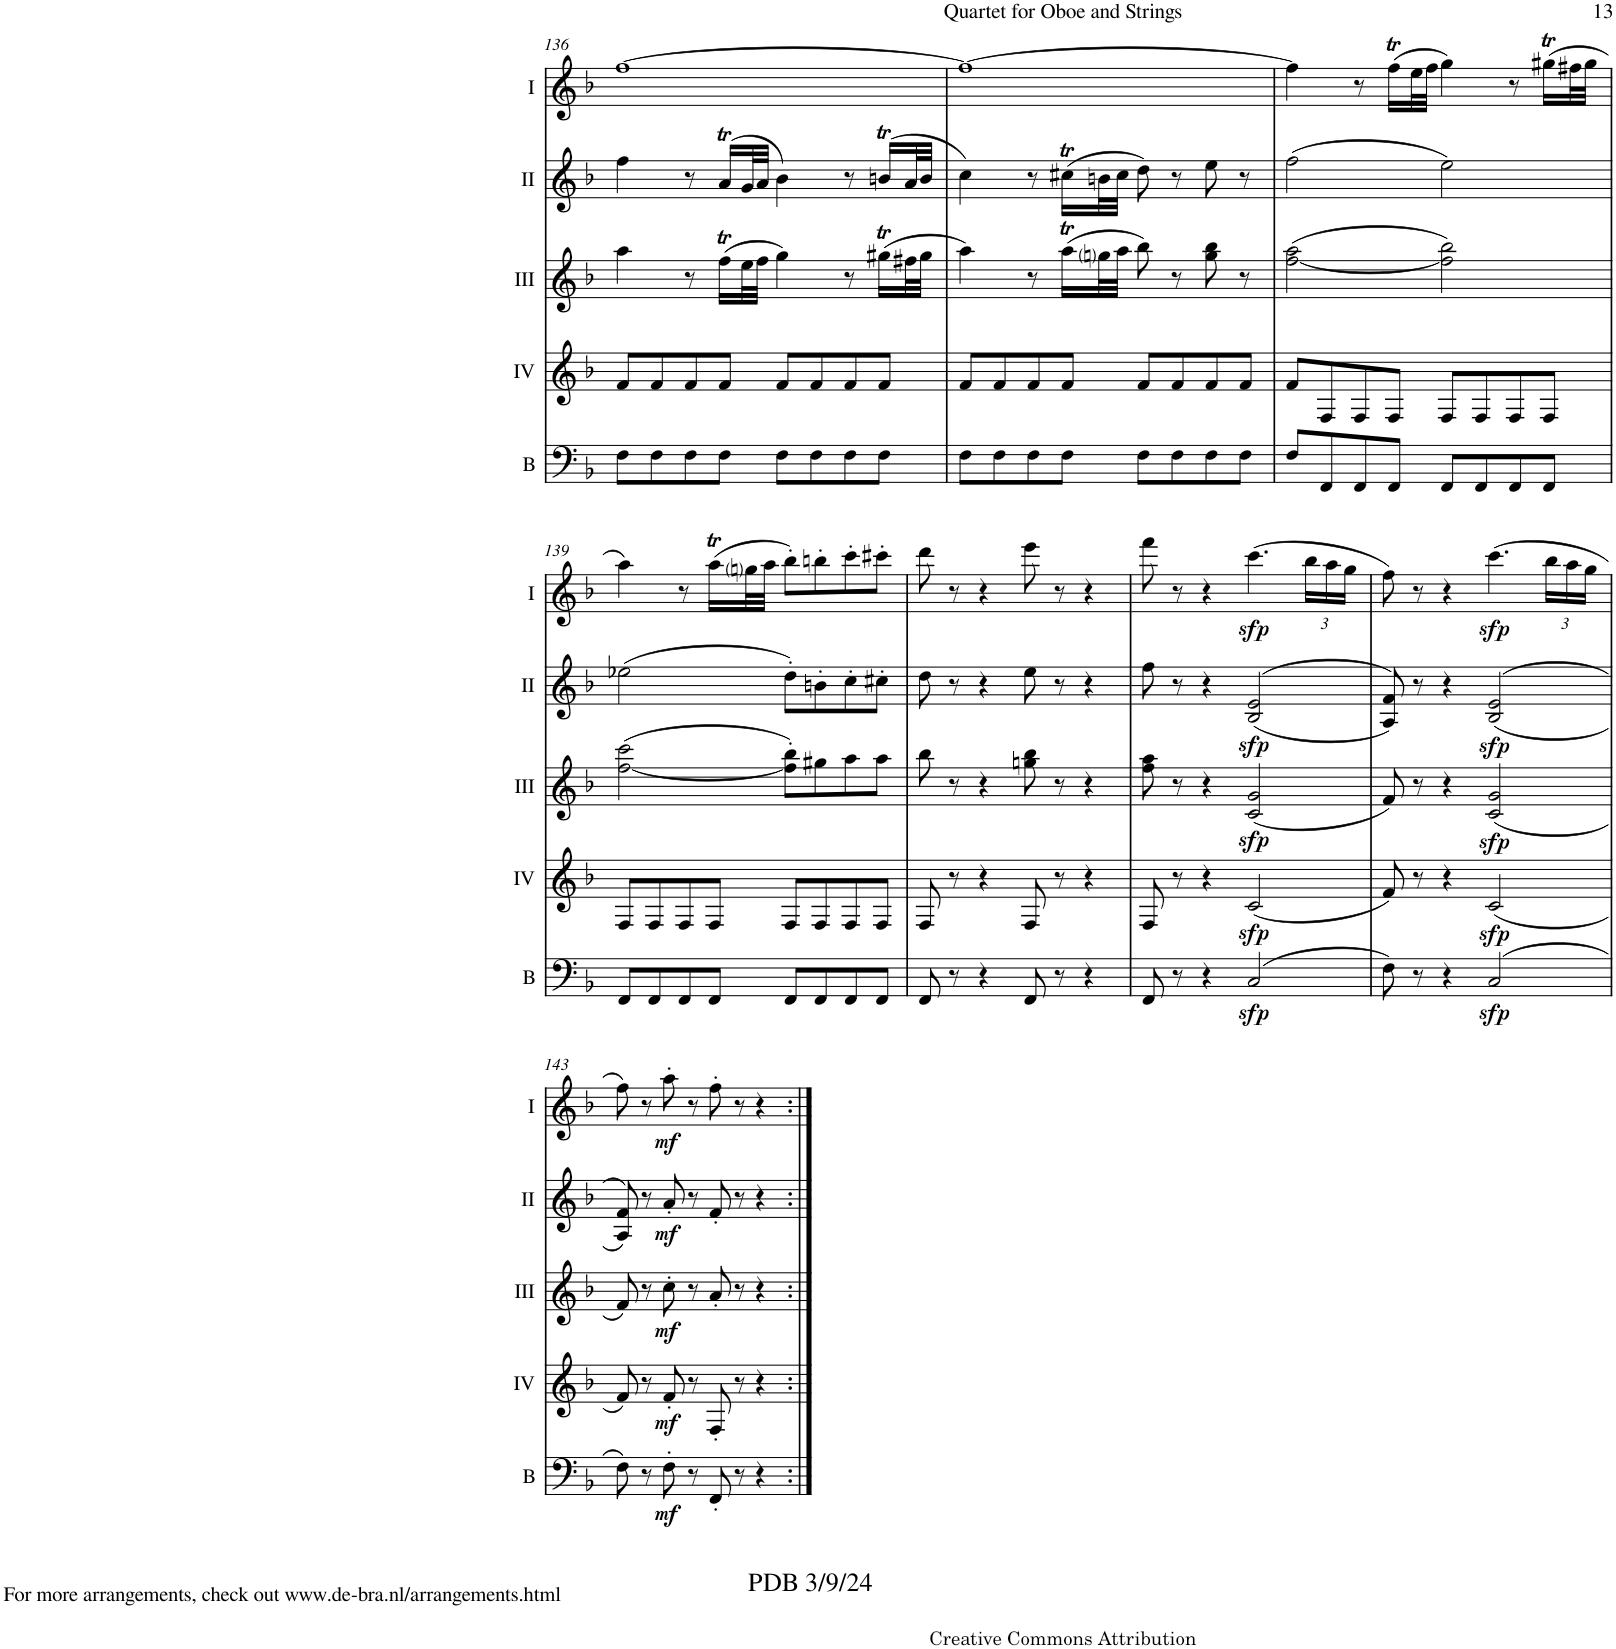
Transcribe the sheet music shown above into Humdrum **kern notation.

**kern	**dynam	**kern	**dynam	**kern	**dynam	**kern	**dynam	**kern	**dynam
*part5	*part5	*part4	*part4	*part3	*part3	*part2	*part2	*part1	*part1
*staff5	*staff5	*staff4	*staff4	*staff3	*staff3	*staff2	*staff2	*staff1	*staff1
*I"Bass	*	*I"Acc. 4	*	*I"Acc. 3	*	*I"Acc. 2	*	*I"Acc. 1	*
*I'B	*	*	*	*	*	*	*	*	*
!!LO:PB:g=z
*clefF4	*	*clefG2	*	*clefG2	*	*clefG2	*	*clefG2	*
*Trd7c12	*	*Trd7c12	*	*Trd7c12	*	*	*	*	*
*k[b-]	*	*k[b-]	*	*k[b-]	*	*k[b-]	*	*k[b-]	*
*M4/4	*	*M4/4	*	*M4/4	*	*M4/4	*	*M4/4	*
*met(c)	*	*met(c)	*	*met(c)	*	*met(c)	*	*met(c)	*
=136	=136	=136	=136	=136	=136	=136	=136	=136	=136
8F\L	.	8f/L	.	4aa\	.	4ff\	.	[1ff	.
8F\	.	8f/	.	.	.	.	.	.	.
8F\	.	8f/	.	8r	.	8r	.	.	.
8F\J	.	8f/J	.	(16ffT\LL	.	(16at/LL	.	.	.
.	.	.	.	32ee\L	.	32g/L	.	.	.
.	.	.	.	32ff\JJJ	.	32a/JJJ	.	.	.
8F\L	.	8f/L	.	4gg\)	.	4b-\)	.	.	.
8F\	.	8f/	.	.	.	.	.	.	.
8F\	.	8f/	.	8r	.	8r	.	.	.
8F\J	.	8f/J	.	(16gg#Xt\LL	.	(16bnt/LL	.	.	.
.	.	.	.	32ff#X\L	.	32a/L	.	.	.
.	.	.	.	32gg#\JJJ	.	32b/JJJ	.	.	.
=137	=137	=137	=137	=137	=137	=137	=137	=137	=137
8F\L	.	8f/L	.	4aa\)	.	4cc\)	.	1ff_	.
8F\	.	8f/	.	.	.	.	.	.	.
8F\	.	8f/	.	8r	.	8r	.	.	.
8F\J	.	8f/J	.	(16aat\LL	.	(16cc#Xt\LL	.	.	.
.	.	.	.	32ggni\L	.	32bn\L	.	.	.
.	.	.	.	32aa\JJJ	.	32cc#\JJJ	.	.	.
8F\L	.	8f/L	.	8bb-\)	.	8dd\)	.	.	.
8F\	.	8f/	.	8r	.	8r	.	.	.
8F\	.	8f/	.	8gg\ 8bb-\	.	8ee\	.	.	.
8F\J	.	8f/J	.	8r	.	8r	.	.	.
=138	=138	=138	=138	=138	=138	=138	=138	=138	=138
8F/L	.	8f/L	.	(>[2ff\ 2aa\	.	(2ff\	.	4ff\]	.
8FF/	.	8F/	.	.	.	.	.	.	.
8FF/	.	8F/	.	.	.	.	.	8r	.
8FF/J	.	8F/J	.	.	.	.	.	(16ffT\LL	.
.	.	.	.	.	.	.	.	32ee\L	.
.	.	.	.	.	.	.	.	32ff\JJJ	.
8FF/L	.	8F/L	.	2ff\] 2bb-\)	.	2ee\)	.	4gg\)	.
8FF/	.	8F/	.	.	.	.	.	.	.
8FF/	.	8F/	.	.	.	.	.	8r	.
8FF/J	.	8F/J	.	.	.	.	.	(16gg#Xt\LL	.
.	.	.	.	.	.	.	.	32ff#X\L	.
.	.	.	.	.	.	.	.	32gg#\JJJ	.
!!LO:LB:g=z
=139	=139	=139	=139	=139	=139	=139	=139	=139	=139
8FF/L	.	8F/L	.	(>[2ff\ 2ccc\	.	(2ee-X\	.	4aa\)	.
8FF/	.	8F/	.	.	.	.	.	.	.
8FF/	.	8F/	.	.	.	.	.	8r	.
8FF/J	.	8F/J	.	.	.	.	.	(16aat\LL	.
.	.	.	.	.	.	.	.	32ggni\L	.
.	.	.	.	.	.	.	.	32aa\JJJ	.
8FF/L	.	8F/L	.	8ff\]' 8bb-\'L)	.	8dd'\L)	.	8bb-'\L)	.
8FF/	.	8F/	.	8gg#X\	.	8bn'\	.	8bbn'\	.
8FF/	.	8F/	.	8aa\	.	8cc'\	.	8ccc'\	.
8FF/J	.	8F/J	.	8aa\J	.	8cc#X'\J	.	8ccc#X'\J	.
=140	=140	=140	=140	=140	=140	=140	=140	=140	=140
8FF/	.	8F/	.	8bb-\	.	8dd\	.	8ddd\	.
8r	.	8r	.	8r	.	8r	.	8r	.
4r	.	4r	.	4r	.	4r	.	4r	.
8FF/	.	8F/	.	8ggn\ 8bb-\	.	8ee\	.	8eee\	.
8r	.	8r	.	8r	.	8r	.	8r	.
4r	.	4r	.	4r	.	4r	.	4r	.
=141	=141	=141	=141	=141	=141	=141	=141	=141	=141
8FF/	.	8F/	.	8ff\ 8aa\	.	8ff\	.	8fff\	.
8r	.	8r	.	8r	.	8r	.	8r	.
4r	.	4r	.	4r	.	4r	.	4r	.
!	!LO:DY:b	!	!LO:DY:b	!	!LO:DY:b	!	!LO:DY:b	!	!LO:DY:b
(2C/	sfp	(2c/	sfp	(<2c/ 2g/	sfp	((>2B-/ 2e/	sfp	(4.ccc\	sfp
*	*	*	*	*	*	*	*	*Xbrackettup	*
.	.	.	.	.	.	.	.	24bb-\LL	.
.	.	.	.	.	.	.	.	24aa\	.
.	.	.	.	.	.	.	.	24gg\JJ	.
=142	=142	=142	=142	=142	=142	=142	=142	=142	=142
8F\)	.	8f/)	.	8f/)	.	8A/ 8f/))	.	8ff\)	.
8r	.	8r	.	8r	.	8r	.	8r	.
4r	.	4r	.	4r	.	4r	.	4r	.
!	!LO:DY:b	!	!LO:DY:b	!	!LO:DY:b	!	!LO:DY:b	!	!LO:DY:b
(2C/	sfp	(2c/	sfp	(<2c/ 2g/	sfp	(>(2B-/ 2e/	sfp	(4.ccc\	sfp
.	.	.	.	.	.	.	.	24bb-\LL	.
.	.	.	.	.	.	.	.	24aa\	.
.	.	.	.	.	.	.	.	24gg\JJ	.
!!LO:LB:g=z
=143	=143	=143	=143	=143	=143	=143	=143	=143	=143
!	!	!	!	!	!	!	!	!LO:TX:b:t=For more arrangements, check out www.de-bra.nl/arrangements.html	!
!	!	!	!	!	!	!	!	!LO:TX:b:t=PDB 3/9/24	!
8F\)	.	8f/)	.	8f/)	.	8A/ 8f/))	.	8ff\)	.
8r	.	8r	.	8r	.	8r	.	8r	.
!	!LO:DY:b	!	!LO:DY:b	!	!LO:DY:b	!	!LO:DY:b	!	!LO:DY:b
8F'\	mf	8f'/	mf	8cc'\	mf	8a'/	mf	8aa'\	mf
8r	.	8r	.	8r	.	8r	.	8r	.
8FF'/	.	8F'/	.	8a'/	.	8f'/	.	8ff'\	.
8r	.	8r	.	8r	.	8r	.	8r	.
4r	.	4r	.	4r	.	4r	.	4r	.
=:|!	=:|!	=:|!	=:|!	=:|!	=:|!	=:|!	=:|!	=:|!	=:|!
*-	*-	*-	*-	*-	*-	*-	*-	*-	*-
